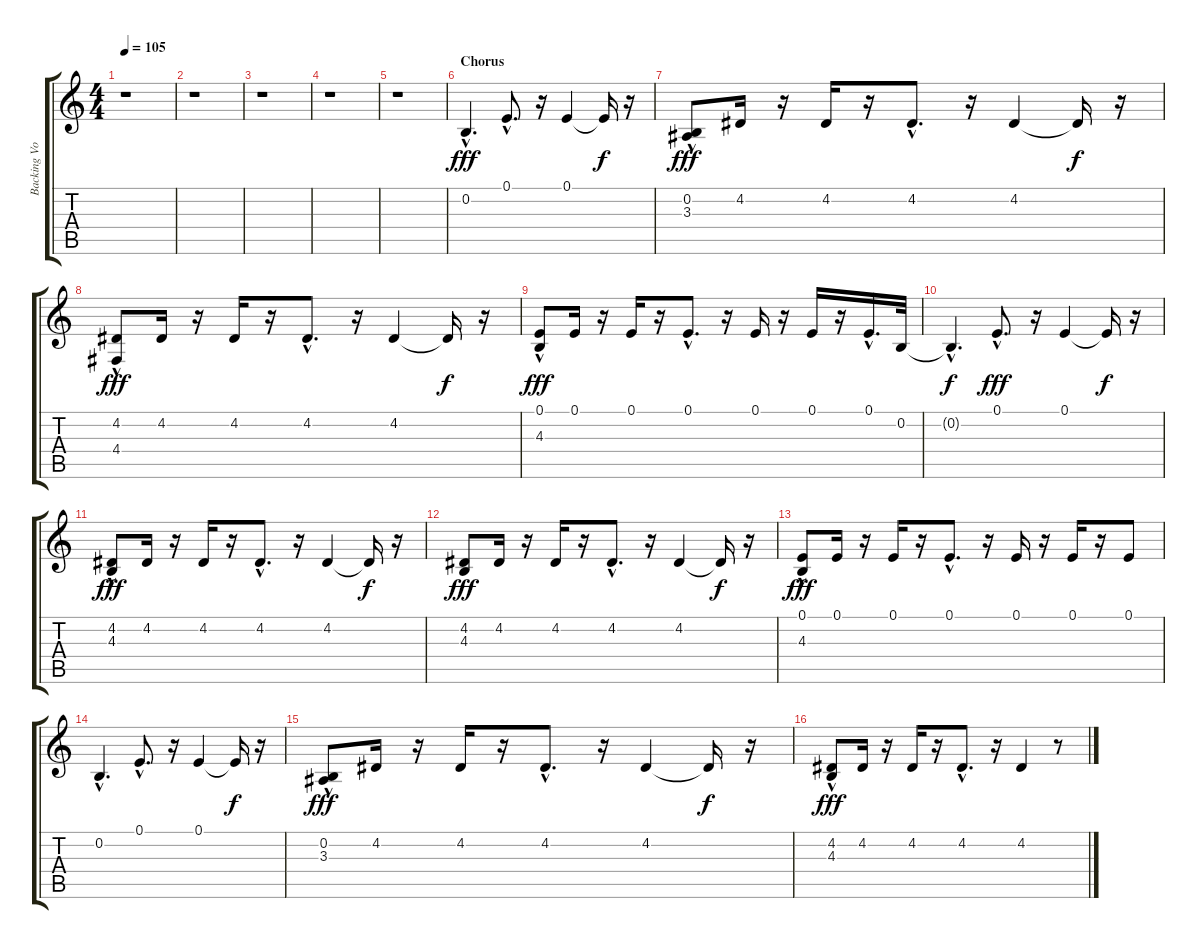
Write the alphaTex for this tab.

\track ("Backing Vocals" "Backing Vo") {instrument voiceoohs}
\staff {score tabs}
\tuning (E4 B3 G3 D3 A2 E2) {hide}
\ts (4 4)
\tempo 105
\clef g2
\ks c
r.1{dy fff} |
r.1 |
r.1 |
r.1 |
r.1 |
\section ("" "Chorus")
0.2{hac}.4{d} 0.1{hac}.8{d} r.16 0.1.4 0.1{t}.16{dy f} r.16 |
(0.2{hac} 3.3).8{dy fff} 4.2.16 r.16 4.2.16 r.16 4.2{hac}.8{d} r.16 4.2.4 4.2{t}.16{dy f} r.16 |
(4.2 4.4{hac}).8{dy fff} 4.2.16 r.16 4.2.16 r.16 4.2{hac}.8{d} r.16 4.2.4 4.2{t}.16{dy f} r.16 |
(0.1 4.3{hac}).8{dy fff} 0.1.16 r.16 0.1.16 r.16 0.1{hac}.8{d} r.16 0.1.16 r.16 0.1.16 r.16 0.1{hac}.16{d} 0.2.32 |
0.2{hac t}.4{d dy f} 0.1{hac}.8{d dy fff} r.16 0.1.4 0.1{t}.16{dy f} r.16 |
(4.2 4.3{hac}).8{dy fff} 4.2.16 r.16 4.2.16 r.16 4.2{hac}.8{d} r.16 4.2.4 4.2{t}.16{dy f} r.16 |
(4.2 4.3).8{dy fff} 4.2.16 r.16 4.2.16 r.16 4.2{hac}.8{d} r.16 4.2.4 4.2{t}.16{dy f} r.16 |
(0.1 4.3{hac}).8{dy fff} 0.1.16 r.16 0.1.16 r.16 0.1{hac}.8{d} r.16 0.1.16 r.16 0.1.16 r.16 0.1.8 |
0.2{hac}.4{d} 0.1{hac}.8{d} r.16 0.1.4 0.1{t}.16{dy f} r.16 |
(0.2{hac} 3.3).8{dy fff} 4.2.16 r.16 4.2.16 r.16 4.2{hac}.8{d} r.16 4.2.4 4.2{t}.16{dy f} r.16 |
(4.2 4.3{hac}).8{dy fff} 4.2.16 r.16 4.2.16 r.16 4.2{hac}.8{d} r.16 4.2.4 r.8
